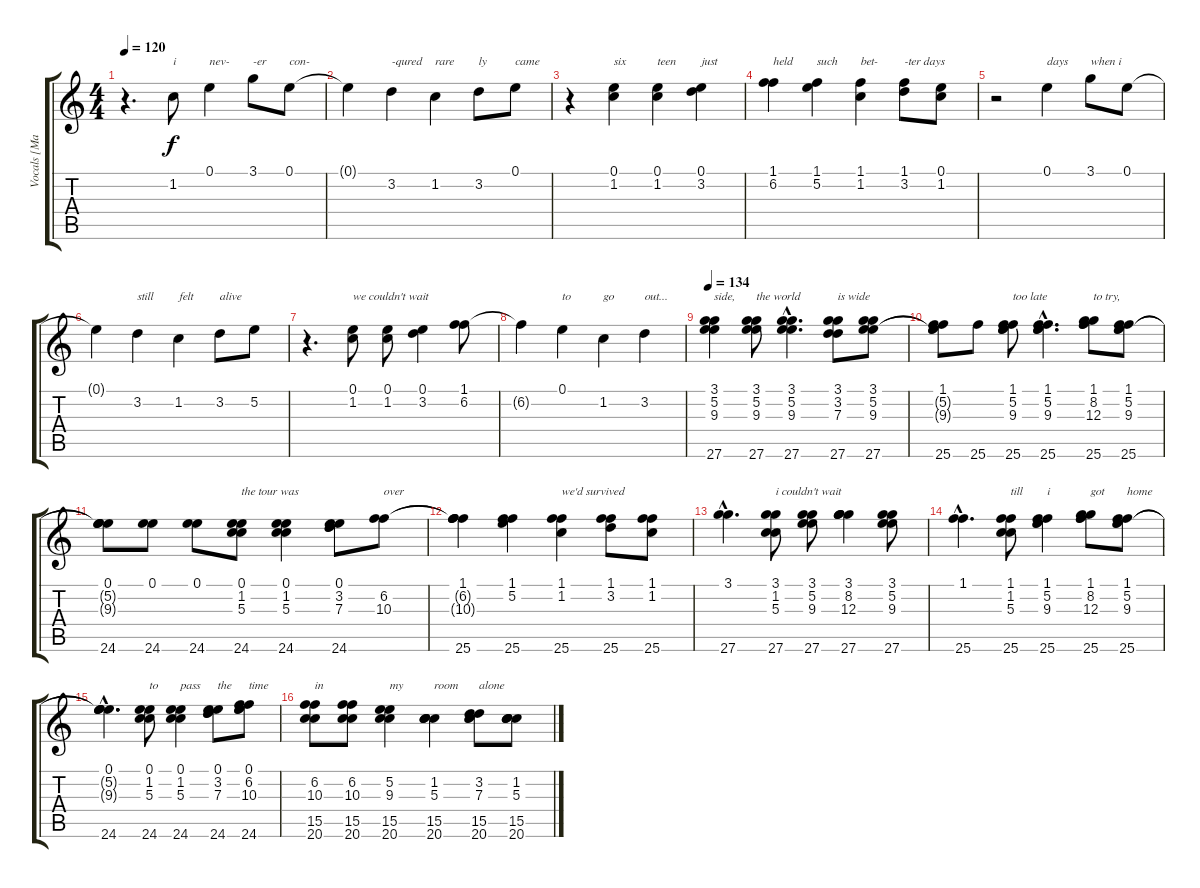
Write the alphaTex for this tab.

\track ("Vocals [Mark Hoppus, Tom Delonge]" "Vocals [Ma") {instrument electricguitarjazz}
\staff {score tabs}
\tuning (E4 B3 G3 D3 A2 E2) {hide}
\ts (4 4)
\tempo 120
\clef g2
\ks c
r.4{d dy f} 1.2.8{txt "i"} 0.1.4{txt "nev-"} 3.1.8{txt "-er"} 0.1.8{txt "con-"} |
0.1{t}.4 3.2.4{txt "-qured"} 1.2.4{txt "rare"} 3.2.8{txt "ly"} 0.1.8{txt "came"} |
r.4 (0.1 1.2).4{txt "six"} (0.1 1.2).4{txt "teen"} (0.1 3.2).4{txt "just"} |
(1.1 6.2).4{txt "held"} (1.1 5.2).4{txt "such"} (1.1 1.2).4{txt "bet-"} (1.1 3.2).8{txt "-ter days"} (0.1 1.2).8 |
r.2 0.1.4{txt "days"} 3.1.8{txt "when i"} 0.1.8 |
0.1{t}.4 3.2.4{txt "still"} 1.2.4{txt "felt"} 3.2.8{txt "alive"} 5.2.8 |
r.4{d} (0.1 1.2).8{txt "we couldn't wait"} (0.1 1.2).8 (0.1 3.2).4 (1.1 6.2).8 |
6.2{t}.4 0.1.4{txt "to"} 1.2.4{txt "go"} 3.2.4{txt "out..."} |
\tempo 134
(3.1 5.2 9.3 27.6).4{txt "side,"} (3.1 5.2 9.3 27.6).8{txt "the world"} (3.1{hac} 5.2{hac} 9.3{hac} 27.6{hac}).4{d} (3.1 3.2 7.3 27.6).8{txt "is wide"} (3.1 5.2 9.3 27.6).8 |
(1.1 5.2{t} 9.3{t} 25.6).8 25.6.8 (1.1 5.2 9.3 25.6).8{txt "too late"} (1.1{hac} 5.2{hac} 9.3{hac} 25.6{hac}).4{d} (1.1 8.2 12.3 25.6).8{txt "to try,"} (1.1 5.2 9.3 25.6).8 |
(0.1 5.2{t} 9.3{t} 24.6).8 (0.1 24.6).8 (0.1 24.6).8 (0.1 1.2 5.3 24.6).8{txt "the tour was"} (0.1 1.2 5.3 24.6).4 (0.1 3.2 7.3 24.6).8 (6.2 10.3).8{txt "over"} |
(1.1 6.2{t} 10.3{t} 25.6).4 (1.1 5.2 25.6).4 (1.1 1.2 25.6).4{txt "we'd survived"} (1.1 3.2 25.6).8 (1.1 1.2 25.6).8 |
(3.1{hac} 27.6{hac}).4{d} (3.1 1.2 5.3 27.6).8{txt "i couldn't wait"} (3.1 5.2 9.3 27.6).8 (3.1 8.2 12.3 27.6).4 (3.1 5.2 9.3 27.6).8 |
(1.1{hac} 25.6{hac}).4{d} (1.1 1.2 5.3 25.6).8{txt "till"} (1.1 5.2 9.3 25.6).4{txt "i"} (1.1 8.2 12.3 25.6).8{txt "got"} (1.1 5.2 9.3 25.6).8{txt "home"} |
(0.1{hac} 5.2{hac t} 9.3{hac t} 24.6{hac}).4{d} (0.1 1.2 5.3 24.6).8{txt "to"} (0.1 1.2 5.3 24.6).4{txt "pass"} (0.1 3.2 7.3 24.6).8{txt "the"} (0.1 6.2 10.3 24.6).8{txt "time"} |
(6.2 10.3 15.5 20.6).8{txt "in"} (6.2 10.3 15.5 20.6).8 (5.2 9.3 15.5 20.6).4{txt "my"} (1.2 5.3 15.5 20.6).4{txt "room"} (3.2 7.3 15.5 20.6).8{txt "alone"} (1.2 5.3 15.5 20.6).8
